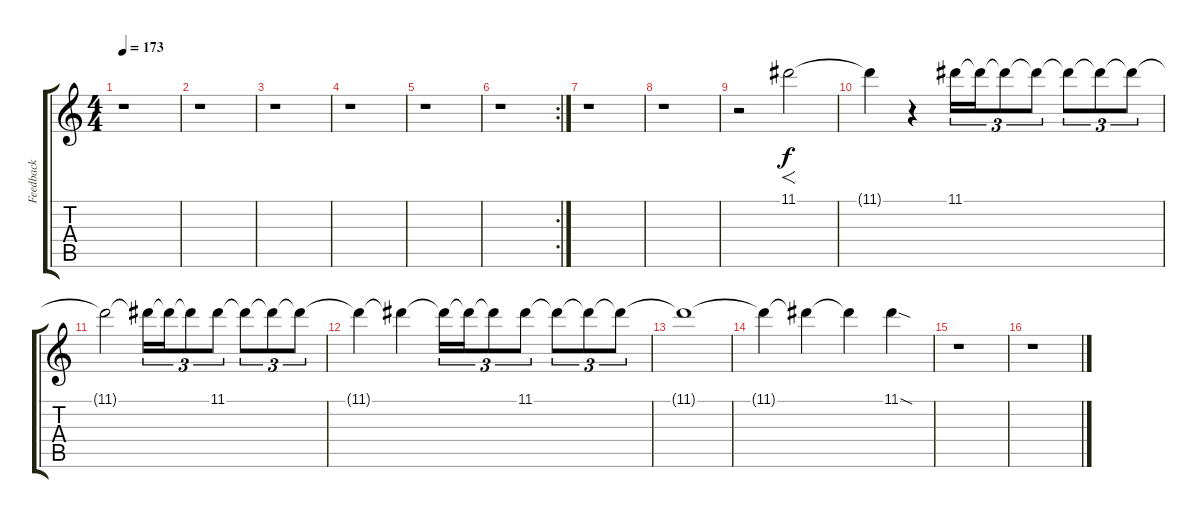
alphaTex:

\track ("Feedback" "Feedback") {instrument guitarharmonics}
\staff {score tabs}
\tuning (E4 B3 G3 D3 A2 E2) {hide}
\ts (4 4)
\tempo 173
\clef g2
\ks c
r.1{dy f} |
r.1 |
r.1 |
r.1 |
r.1 |
\rc 2
r.1 |
r.1 |
r.1 |
r.2{volume 16} 11.1.2{f} |
11.1{t}.4 r.4 11.1.16{tu (3 2) volume 0 balance 13} 11.1{t}.16{tu (3 2) volume 16} 11.1{t}.8{tu (3 2) volume 16} 11.1{t}.8{tu (3 2) volume 0 balance 3} 11.1{t}.8{tu (3 2) volume 16} 11.1{t}.8{tu (3 2) volume 0 balance 13} 11.1{t}.8{tu (3 2) volume 8} |
11.1{t}.2{volume 16} 11.1{t}.16{tu (3 2)} 11.1{t}.16{tu (3 2)} 11.1{t}.8{tu (3 2)} 11.1.8{tu (3 2) volume 0 balance 3} 11.1{t}.8{tu (3 2) volume 16} 11.1{t}.8{tu (3 2) volume 0 balance 13} 11.1{t}.8{tu (3 2) volume 16} |
11.1{t}.4{volume 16} 11.1{t}.4 11.1{t}.16{tu (3 2)} 11.1{t}.16{tu (3 2)} 11.1{t}.8{tu (3 2)} 11.1.8{tu (3 2) volume 6 balance 3} 11.1{t}.8{tu (3 2) volume 16} 11.1{t}.8{tu (3 2) volume 6 balance 13} 11.1{t}.8{tu (3 2) volume 16} |
11.1{t}.1{volume 16} |
11.1{t}.4 11.1{t}.4{volume 0} 11.1{t}.4{volume 16} 11.1{sod}.4 |
r.1 |
r.1
